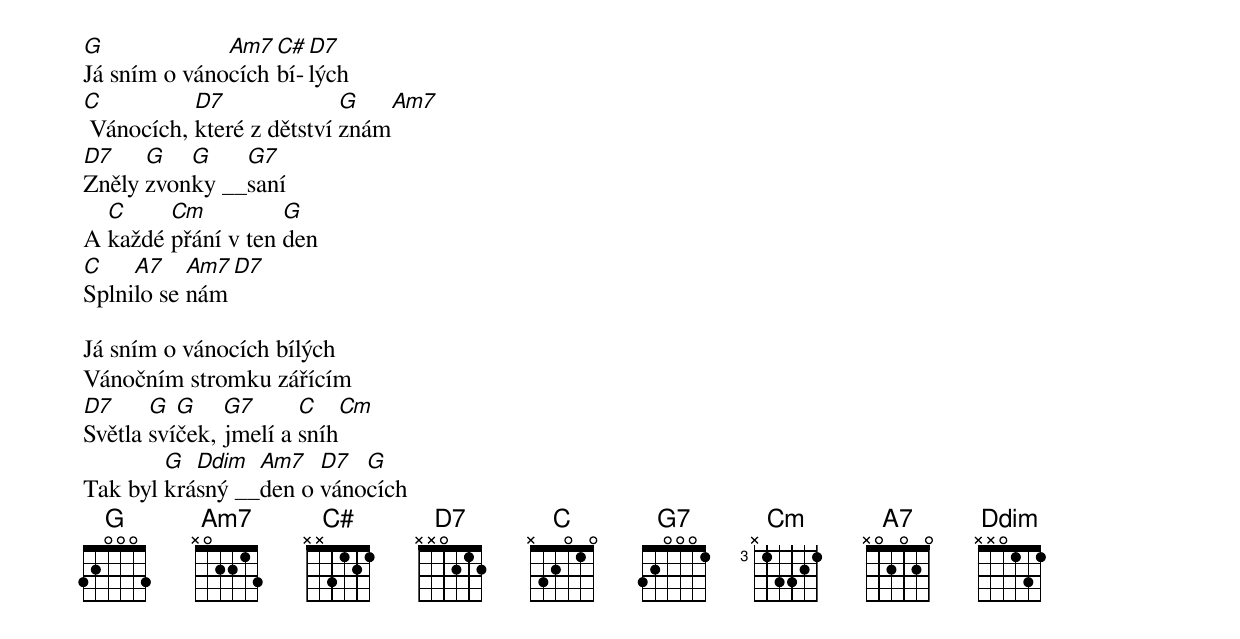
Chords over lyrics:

G             Am7  C# D7
Já sním o vánocích bí-lých
C          D7              G   Am7
 Vánocích, které z dětství znám
D7    G   G    G7
Zněly zvonky __saní
  C     Cm          G
A každé přání v ten den
C    A7    Am7 D7
Splnilo se nám

Já sním o vánocích bílých
Vánočním stromku zářícím
D7     G  G    G7      C   Cm
Světla svíček, jmelí a sníh
        G  Ddim  Am7   D7  G
Tak byl krásný __den o vánocích
